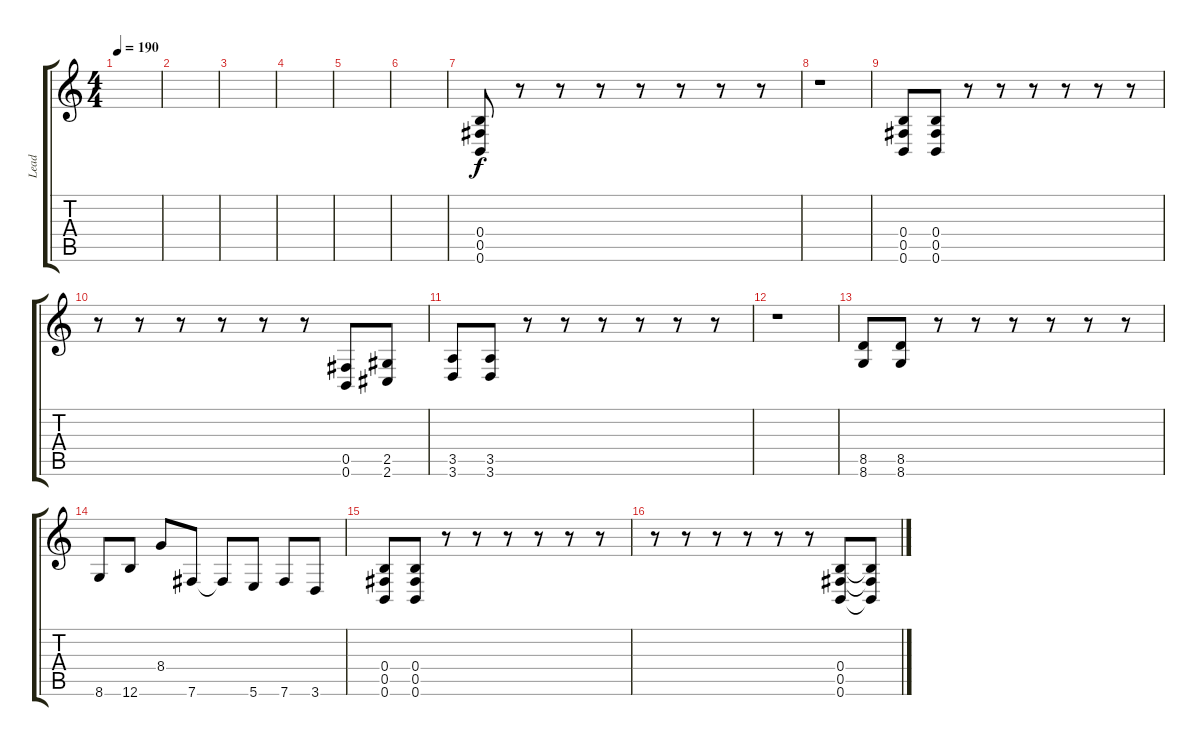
\track ("Lead" "Lead") {instrument distortionguitar}
\staff {score tabs}
\tuning (Db4 Ab3 E3 B2 Gb2 B1) {hide}
\ts (4 4)
\tempo 190
\clef g2
\ks c
|
|
|
|
|
|
(0.4 0.5 0.6).8 r.8 r.8 r.8 r.8 r.8 r.8 r.8 |
r.1 |
(0.4 0.5 0.6).8 (0.4 0.5 0.6).8 r.8 r.8 r.8 r.8 r.8 r.8 |
r.8 r.8 r.8 r.8 r.8 r.8 (0.5 0.6).8 (2.5 2.6).8 |
(3.5 3.6).8 (3.5 3.6).8 r.8 r.8 r.8 r.8 r.8 r.8 |
r.1 |
(8.5 8.6).8 (8.5 8.6).8 r.8 r.8 r.8 r.8 r.8 r.8 |
8.6.8 12.6.8 8.4.8 7.6.8 7.6{t}.8 5.6.8 7.6.8 3.6.8 |
(0.4 0.5 0.6).8 (0.4 0.5 0.6).8 r.8 r.8 r.8 r.8 r.8 r.8 |
r.8 r.8 r.8 r.8 r.8 r.8 (0.4 0.5 0.6).8 (0.4{t} 0.5{t} 0.6{t}).8
